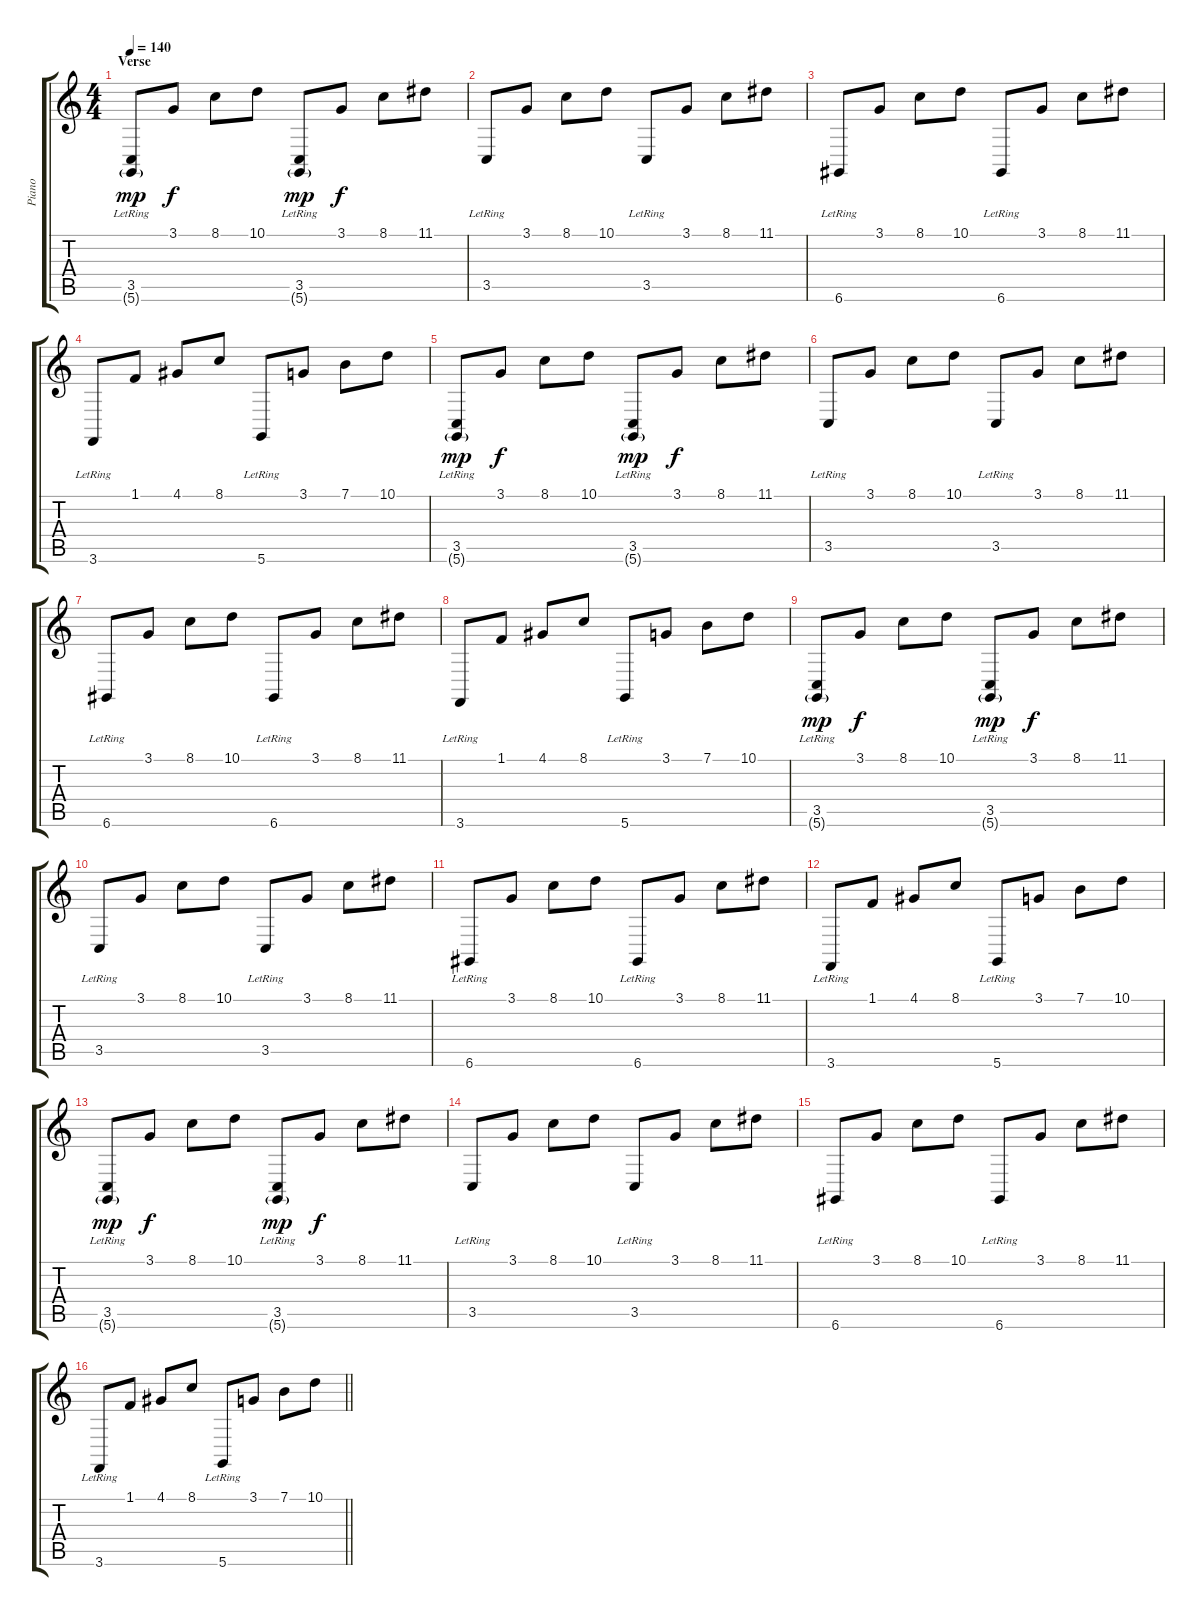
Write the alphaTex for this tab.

\track ("Piano" "Piano") {instrument acousticgrandpiano}
\staff {score tabs}
\tuning (E4 B3 G3 D3 A2 D2) {hide}
\ts (4 4)
\section ("" "Verse")
\tempo 140
\clef g2
\ks c
(3.5{lr} 5.6{g}).8{dy mp} 3.1.8{dy f} 8.1.8 10.1.8 (3.5{lr} 5.6{g}).8{dy mp} 3.1.8{dy f} 8.1.8 11.1.8 |
3.5{lr}.8 3.1.8 8.1.8 10.1.8 3.5{lr}.8 3.1.8 8.1.8 11.1.8 |
6.6{lr}.8 3.1.8 8.1.8 10.1.8 6.6{lr}.8 3.1.8 8.1.8 11.1.8 |
3.6{lr}.8 1.1.8 4.1.8 8.1.8 5.6{lr}.8 3.1.8 7.1.8 10.1.8 |
(3.5{lr} 5.6{g}).8{dy mp} 3.1.8{dy f} 8.1.8 10.1.8 (3.5{lr} 5.6{g}).8{dy mp} 3.1.8{dy f} 8.1.8 11.1.8 |
3.5{lr}.8 3.1.8 8.1.8 10.1.8 3.5{lr}.8 3.1.8 8.1.8 11.1.8 |
6.6{lr}.8 3.1.8 8.1.8 10.1.8 6.6{lr}.8 3.1.8 8.1.8 11.1.8 |
3.6{lr}.8 1.1.8 4.1.8 8.1.8 5.6{lr}.8 3.1.8 7.1.8 10.1.8 |
(3.5{lr} 5.6{g}).8{dy mp} 3.1.8{dy f} 8.1.8 10.1.8 (3.5{lr} 5.6{g}).8{dy mp} 3.1.8{dy f} 8.1.8 11.1.8 |
3.5{lr}.8 3.1.8 8.1.8 10.1.8 3.5{lr}.8 3.1.8 8.1.8 11.1.8 |
6.6{lr}.8 3.1.8 8.1.8 10.1.8 6.6{lr}.8 3.1.8 8.1.8 11.1.8 |
3.6{lr}.8 1.1.8 4.1.8 8.1.8 5.6{lr}.8 3.1.8 7.1.8 10.1.8 |
(3.5{lr} 5.6{g}).8{dy mp} 3.1.8{dy f} 8.1.8 10.1.8 (3.5{lr} 5.6{g}).8{dy mp} 3.1.8{dy f} 8.1.8 11.1.8 |
3.5{lr}.8 3.1.8 8.1.8 10.1.8 3.5{lr}.8 3.1.8 8.1.8 11.1.8 |
6.6{lr}.8 3.1.8 8.1.8 10.1.8 6.6{lr}.8 3.1.8 8.1.8 11.1.8 |
\barLineRight lightlight
3.6{lr}.8 1.1.8 4.1.8 8.1.8 5.6{lr}.8 3.1.8 7.1.8 10.1.8
